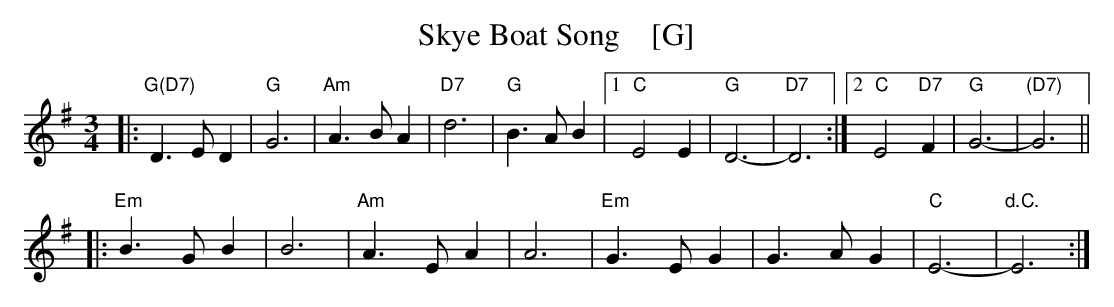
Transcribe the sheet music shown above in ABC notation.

X:1
T: Skye Boat Song    [G]
M: 3/4
L: 1/4
K: G
|: "G(D7)"D>ED | "G"G3 | "Am"A>BA | "D7"d3 \
| "G"B>AB |\
[1 "C"E2E | "G"D3- | "D7"D3 :|\
[2 "C"E2"D7"F | "G"G3- | "(D7)"G3 ||
|: "Em"B>GB | B3 | "Am"A>EA | A3 \
|  "Em"G>EG | G>AG | "C"E3- | "d.C."E3 :|
